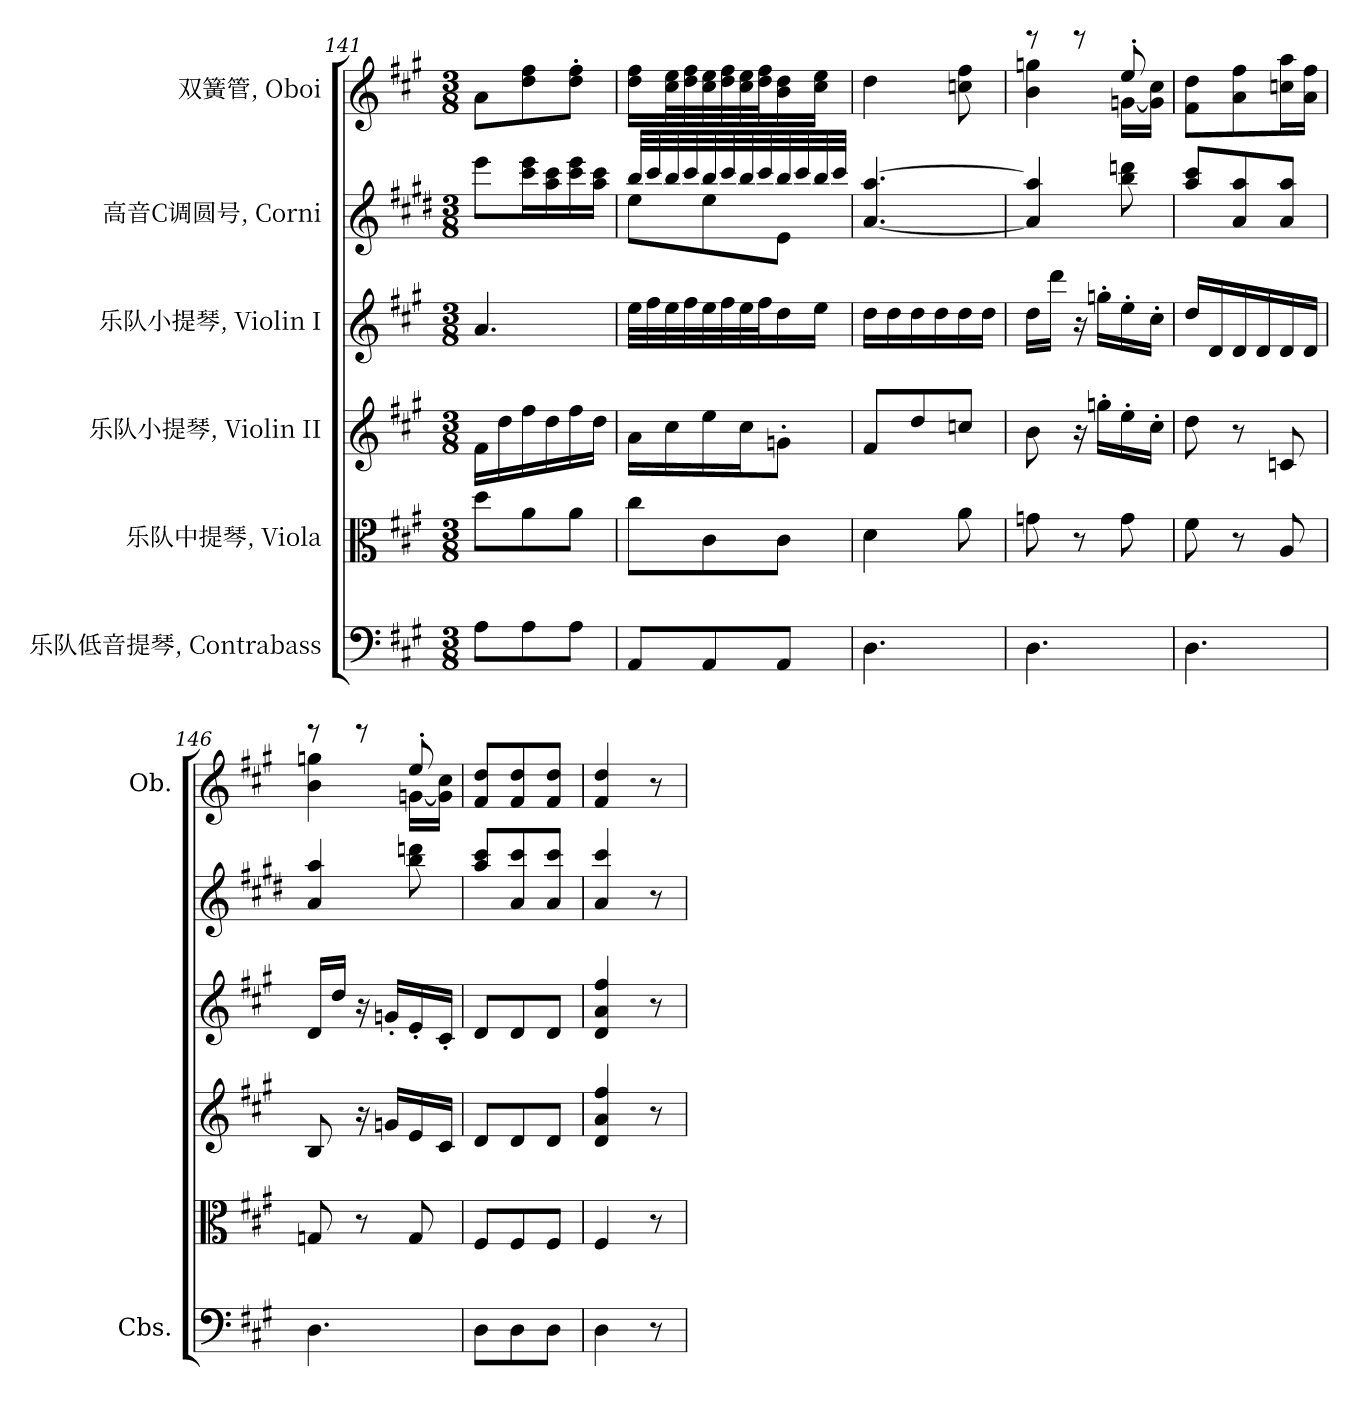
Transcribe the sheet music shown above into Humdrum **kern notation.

**kern	**kern	**kern	**kern	**kern	**kern
*part6	*part5	*part4	*part3	*part2	*part1
*staff6	*staff5	*staff4	*staff3	*staff2	*staff1
*I"乐队低音提琴, Contrabass	*I"乐队中提琴, Viola	*I"乐队小提琴, Violin II	*I"乐队小提琴, Violin I	*I"高音C调圆号, Corni	*I"双簧管, Oboi
*I'Cbs.	*	*	*	*	*I'Ob.
*clefF4	*clefC3	*clefG2	*clefG2	*clefG2	*clefG2
*ITrd7c12	*	*	*	*ITrd4c7	*
*k[f#c#g#]	*k[f#c#g#]	*k[f#c#g#]	*k[f#c#g#]	*k[f#c#g#]	*k[f#c#g#]
*M3/8	*M3/8	*M3/8	*M3/8	*M3/8	*M3/8
=141	=141	=141	=141	=141	=141
8AA\L	8dd\L	16f#\LL	4.a/	8aa\L	8a\L
.	.	16dd\	.	.	.
8AA\	8a\	16ff#\	.	16ff#\ 16aa\L	8dd\ 8ff#\
.	.	16dd\	.	16dd\ 16ff#\	.
8AA\J	8a\J	16ff#\	.	16ff#\ 16aa\	8dd\' 8ff#\'J
.	.	16dd\JJ	.	16dd\ 16ff#\JJ	.
!!LO:LB:g=z
=142	=142	=142	=142	=142	=142
*	*	*	*	*^	*
8AAA/L	8cc#\L	16a\LL	32ee\LLL	32ee/LLL	8a\L	16dd\ 16ff#\LL
.	.	.	32ff#\	32ff#/	.	.
.	.	16cc#\	32ee\	32ee/	.	32cc#\ 32ee\L
.	.	.	32ff#\	32ff#/	.	32dd\ 32ff#\
8AAA/	8c#\	16ee\	32ee\	32ee/	8a\	32cc#\ 32ee\
.	.	.	32ff#\	32ff#/	.	32dd\ 32ff#\
.	.	16cc#\J	32ee\	32ee/	.	32cc#\ 32ee\
.	.	.	32ff#\J	32ff#/	.	32dd\ 32ff#\J
8AAA/J	8c#\J	8gn'\J	16dd\	32ee/	8A\J	16b\ 16dd\
.	.	.	.	32ff#/	.	.
.	.	.	16ee\JJ	32ee/	.	16cc#\ 16ee\JJ
.	.	.	.	32ff#/JJJ	.	.
*	*	*	*	*v	*v	*
=143	=143	=143	=143	=143	=143
4.DD\	4d\	8f#/L	16dd\LL	[4.d/ [4.dd/	4dd\
.	.	.	16dd\	.	.
.	.	8dd/	16dd\	.	.
.	.	.	16dd\	.	.
.	8a\	8ccn/J	16dd\	.	8ccn\ 8ff#\
.	.	.	16dd\JJ	.	.
=144	=144	=144	=144	=144	=144
*	*	*	*	*	*^
4.DD\	8gn\	8b\	16dd\LL	4d/] 4dd/]	8r	4b\ 4ggn\
.	.	.	16ddd\JJ	.	.	.
.	8r	16r	16r	.	8r	.
.	.	16ggn'\LL	16ggn'\LL	.	.	.
.	8g\	16ee'\	16ee'\	8ee\ 8ggn\	8ee'/	[16gn\LL
.	.	16cc#'\JJ	16cc#'\JJ	.	.	16g\] 16cc#\JJ
*	*	*	*	*	*v	*v
=145	=145	=145	=145	=145	=145
4.DD\	8f#\	8dd\	16dd/LL	8dd/ 8ff#/L	8f#\ 8dd\L
.	.	.	16d/	.	.
.	8r	8r	16d/	8d/ 8dd/	8a\ 8ff#\
.	.	.	16d/	.	.
.	8A/	8cn/	16d/	8d/ 8dd/J	16ccn\ 16aa\L
.	.	.	16d/JJ	.	16a\ 16ff#\JJ
!!LO:PB:g=z
=146	=146	=146	=146	=146	=146
*	*	*	*	*	*^
4.DD\	8Gn/	8B/	16d/LL	4d/ 4dd/	8r	4b\ 4ggn\
.	.	.	16dd/JJ	.	.	.
.	8r	16r	16r	.	8r	.
.	.	16gn/LL	16gn'/LL	.	.	.
.	8G/	16e/	16e'/	8ee\ 8ggn\	8ee'/	[16gn\LL
.	.	16c#/JJ	16c#'/JJ	.	.	16g\] 16cc#\JJ
*	*	*	*	*	*v	*v
=147	=147	=147	=147	=147	=147
8DD\L	8F#/L	8d/L	8d/L	8dd/ 8ff#/L	8f#/ 8dd/L
8DD\	8F#/	8d/	8d/	8d/ 8ff#/	8f#/ 8dd/
8DD\J	8F#/J	8d/J	8d/J	8d/ 8ff#/J	8f#/ 8dd/J
=148	=148	=148	=148	=148	=148
4DD\	4F#/	4d/ 4a/ 4ff#/	4d/ 4a/ 4ff#/	4d/ 4ff#/	4f#/ 4dd/
8r	8r	8r	8r	8r	8r
=	=	=	=	=	=
*-	*-	*-	*-	*-	*-
